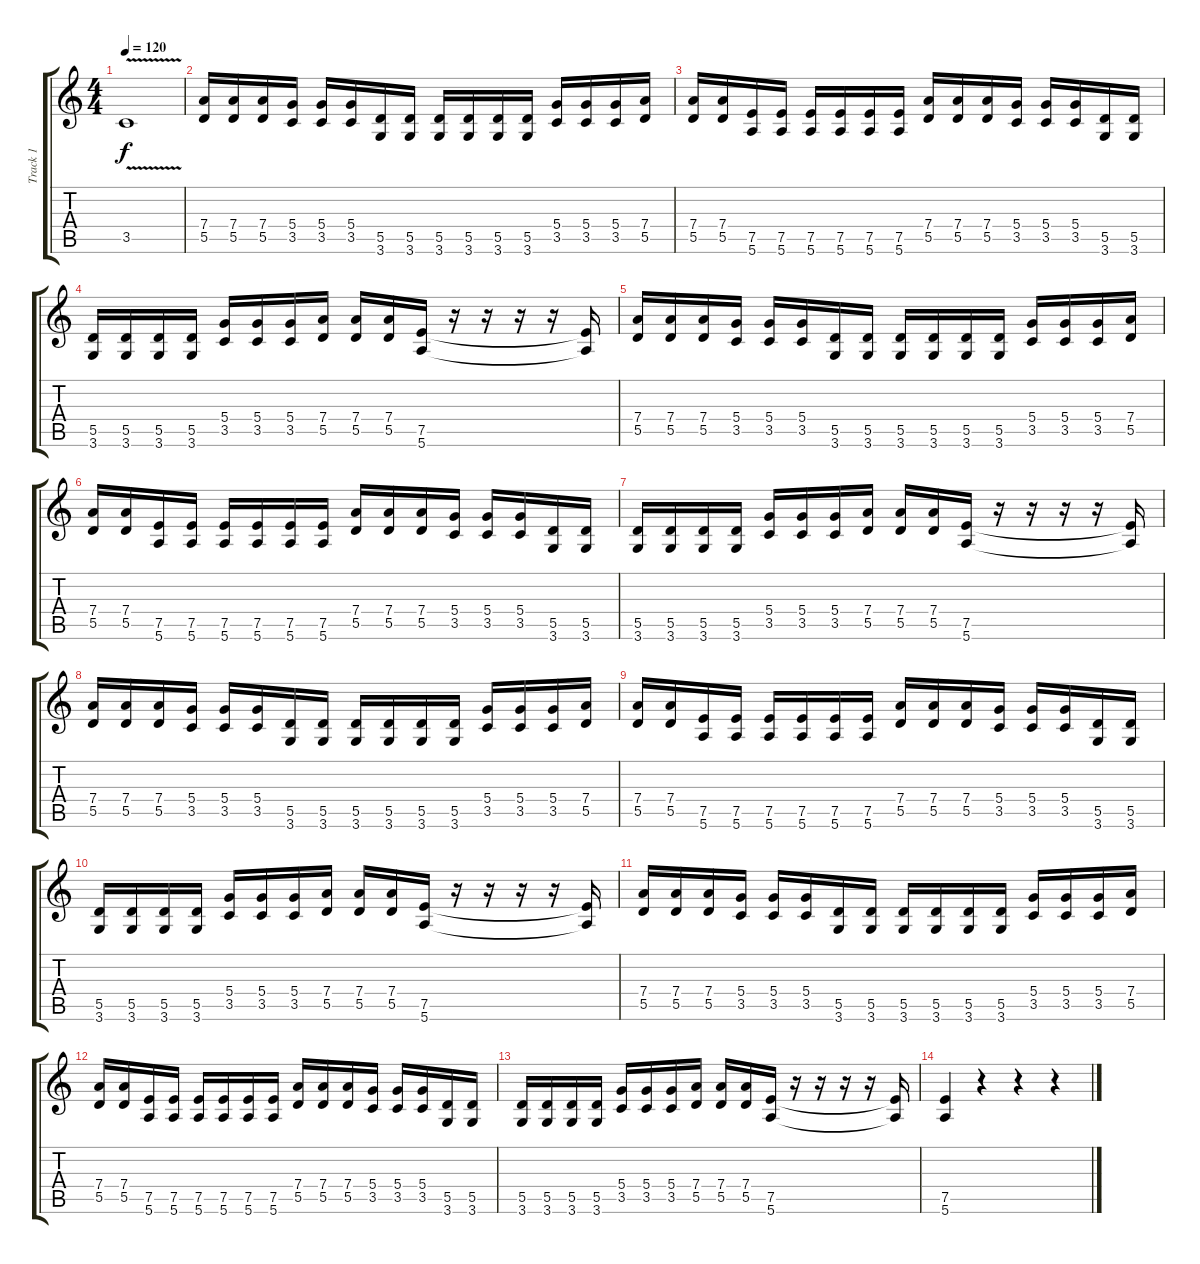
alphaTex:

\track ("Track 1" "Track 1") {instrument distortionguitar}
\staff {score tabs}
\tuning (E4 B3 G3 D3 A2 E2) {hide}
\ts (4 4)
\tempo 120
\clef g2
\ks c
3.5{v}.1{dy f} |
(7.4 5.5).16 (7.4 5.5).16 (7.4 5.5).16 (5.4 3.5).16 (5.4 3.5).16 (5.4 3.5).16 (5.5 3.6).16 (5.5 3.6).16 (5.5 3.6).16 (5.5 3.6).16 (5.5 3.6).16 (5.5 3.6).16 (5.4 3.5).16 (5.4 3.5).16 (5.4 3.5).16 (7.4 5.5).16 |
(7.4 5.5).16 (7.4 5.5).16 (7.5 5.6).16 (7.5 5.6).16 (7.5 5.6).16 (7.5 5.6).16 (7.5 5.6).16 (7.5 5.6).16 (7.4 5.5).16 (7.4 5.5).16 (7.4 5.5).16 (5.4 3.5).16 (5.4 3.5).16 (5.4 3.5).16 (5.5 3.6).16 (5.5 3.6).16 |
(5.5 3.6).16 (5.5 3.6).16 (5.5 3.6).16 (5.5 3.6).16 (5.4 3.5).16 (5.4 3.5).16 (5.4 3.5).16 (7.4 5.5).16 (7.4 5.5).16 (7.4 5.5).16 (7.5 5.6).16 r.16 r.16 r.16 r.16 (7.5{t} 5.6{t}).16 |
(7.4 5.5).16 (7.4 5.5).16 (7.4 5.5).16 (5.4 3.5).16 (5.4 3.5).16 (5.4 3.5).16 (5.5 3.6).16 (5.5 3.6).16 (5.5 3.6).16 (5.5 3.6).16 (5.5 3.6).16 (5.5 3.6).16 (5.4 3.5).16 (5.4 3.5).16 (5.4 3.5).16 (7.4 5.5).16 |
(7.4 5.5).16 (7.4 5.5).16 (7.5 5.6).16 (7.5 5.6).16 (7.5 5.6).16 (7.5 5.6).16 (7.5 5.6).16 (7.5 5.6).16 (7.4 5.5).16 (7.4 5.5).16 (7.4 5.5).16 (5.4 3.5).16 (5.4 3.5).16 (5.4 3.5).16 (5.5 3.6).16 (5.5 3.6).16 |
(5.5 3.6).16 (5.5 3.6).16 (5.5 3.6).16 (5.5 3.6).16 (5.4 3.5).16 (5.4 3.5).16 (5.4 3.5).16 (7.4 5.5).16 (7.4 5.5).16 (7.4 5.5).16 (7.5 5.6).16 r.16 r.16 r.16 r.16 (7.5{t} 5.6{t}).16 |
(7.4 5.5).16 (7.4 5.5).16 (7.4 5.5).16 (5.4 3.5).16 (5.4 3.5).16 (5.4 3.5).16 (5.5 3.6).16 (5.5 3.6).16 (5.5 3.6).16 (5.5 3.6).16 (5.5 3.6).16 (5.5 3.6).16 (5.4 3.5).16 (5.4 3.5).16 (5.4 3.5).16 (7.4 5.5).16 |
(7.4 5.5).16 (7.4 5.5).16 (7.5 5.6).16 (7.5 5.6).16 (7.5 5.6).16 (7.5 5.6).16 (7.5 5.6).16 (7.5 5.6).16 (7.4 5.5).16 (7.4 5.5).16 (7.4 5.5).16 (5.4 3.5).16 (5.4 3.5).16 (5.4 3.5).16 (5.5 3.6).16 (5.5 3.6).16 |
(5.5 3.6).16 (5.5 3.6).16 (5.5 3.6).16 (5.5 3.6).16 (5.4 3.5).16 (5.4 3.5).16 (5.4 3.5).16 (7.4 5.5).16 (7.4 5.5).16 (7.4 5.5).16 (7.5 5.6).16 r.16 r.16 r.16 r.16 (7.5{t} 5.6{t}).16 |
(7.4 5.5).16 (7.4 5.5).16 (7.4 5.5).16 (5.4 3.5).16 (5.4 3.5).16 (5.4 3.5).16 (5.5 3.6).16 (5.5 3.6).16 (5.5 3.6).16 (5.5 3.6).16 (5.5 3.6).16 (5.5 3.6).16 (5.4 3.5).16 (5.4 3.5).16 (5.4 3.5).16 (7.4 5.5).16 |
(7.4 5.5).16 (7.4 5.5).16 (7.5 5.6).16 (7.5 5.6).16 (7.5 5.6).16 (7.5 5.6).16 (7.5 5.6).16 (7.5 5.6).16 (7.4 5.5).16 (7.4 5.5).16 (7.4 5.5).16 (5.4 3.5).16 (5.4 3.5).16 (5.4 3.5).16 (5.5 3.6).16 (5.5 3.6).16 |
(5.5 3.6).16 (5.5 3.6).16 (5.5 3.6).16 (5.5 3.6).16 (5.4 3.5).16 (5.4 3.5).16 (5.4 3.5).16 (7.4 5.5).16 (7.4 5.5).16 (7.4 5.5).16 (7.5 5.6).16 r.16 r.16 r.16 r.16 (7.5{t} 5.6{t}).16 |
(7.5 5.6).4 r.4 r.4 r.4
